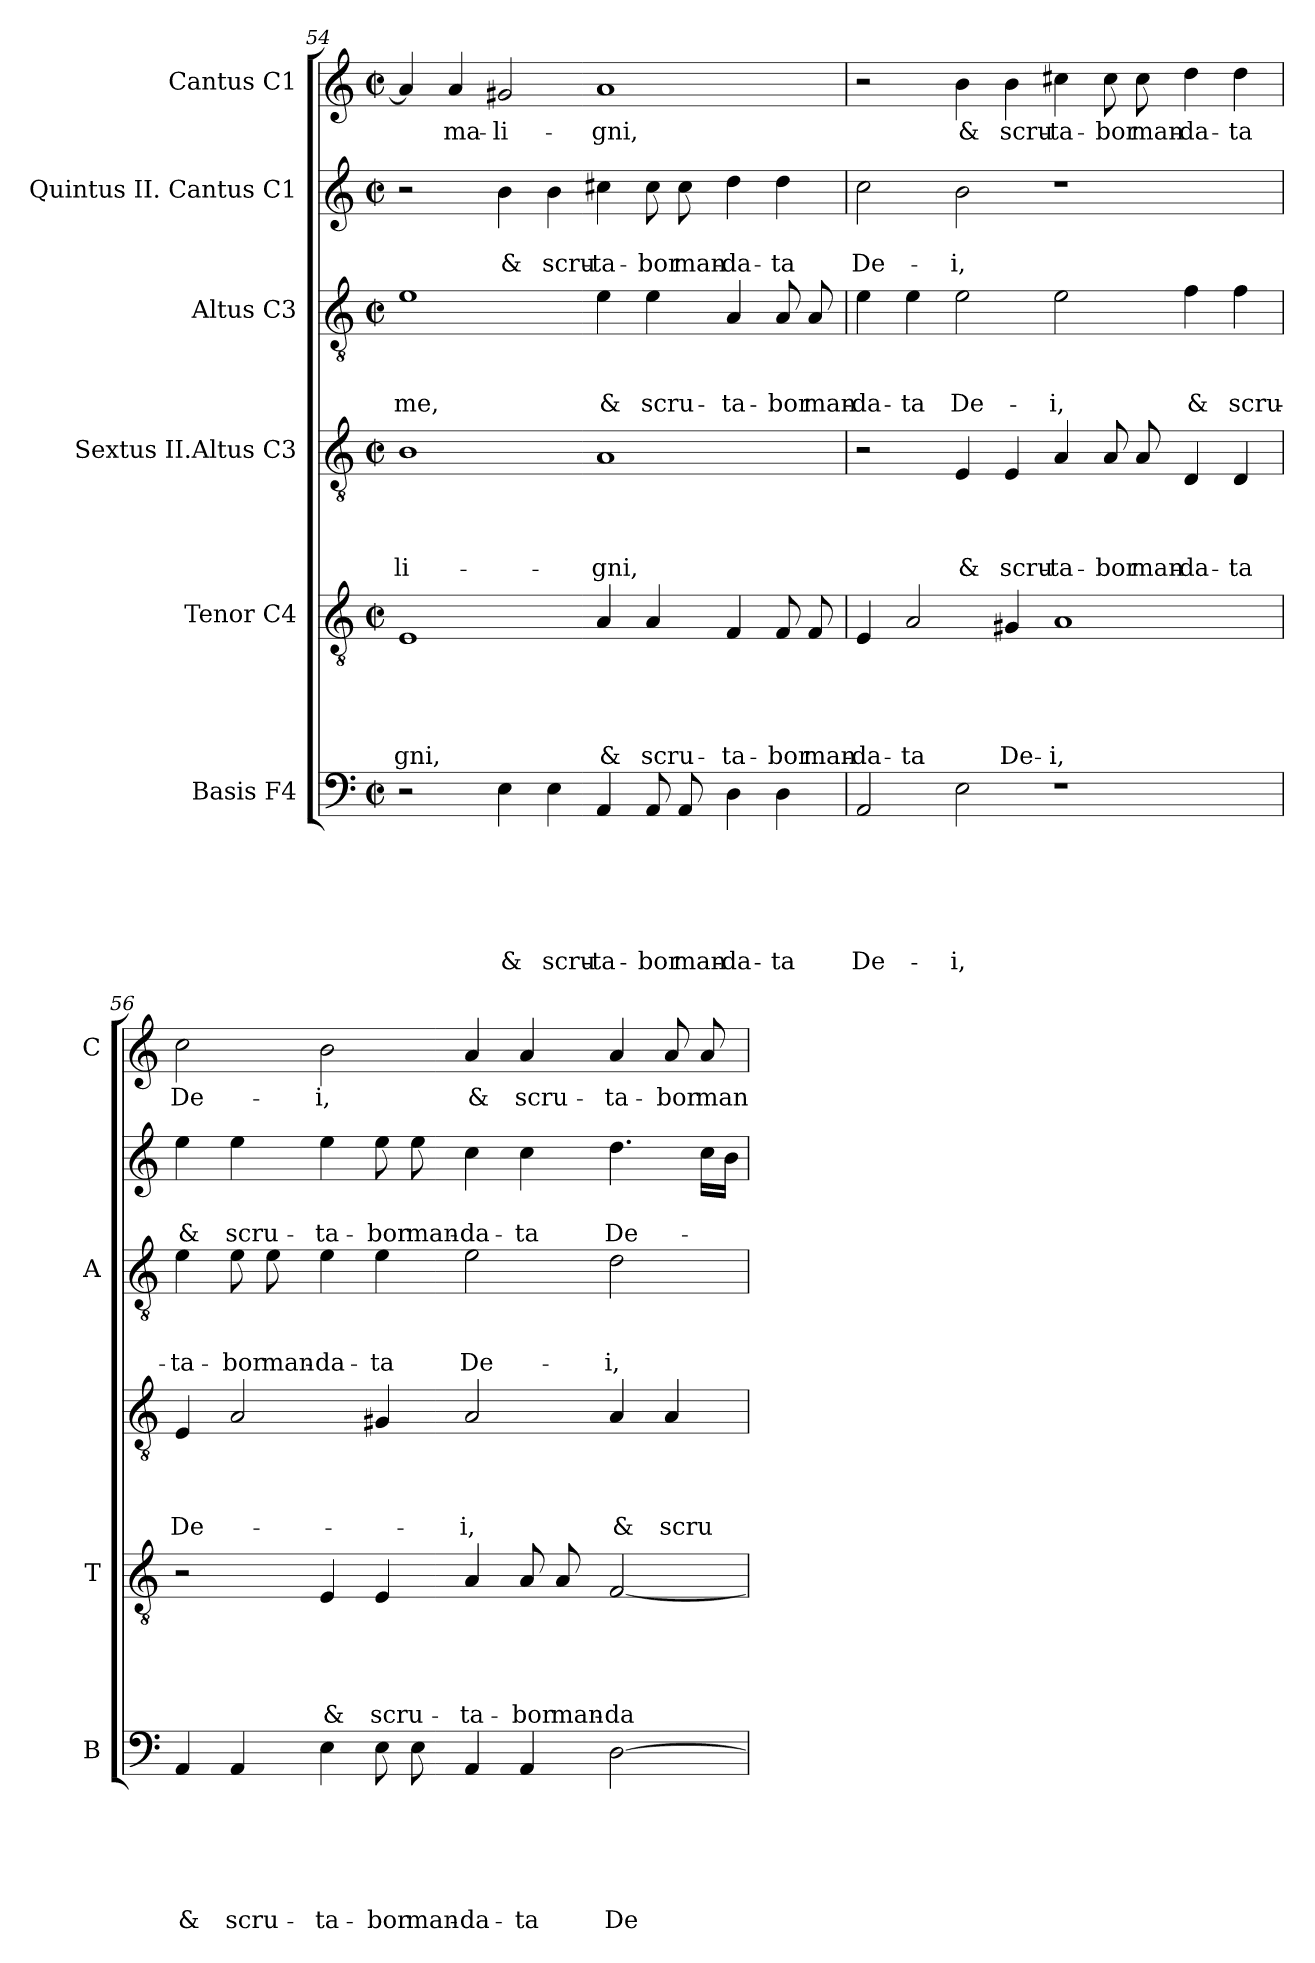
**kern	**text	**text	**text	**text	**text	**text	**kern	**text	**text	**text	**text	**text	**kern	**text	**text	**text	**text	**kern	**text	**text	**text	**kern	**text	**text	**kern	**text
*part6	*part6	*part6	*part6	*part6	*part6	*part6	*part5	*part5	*part5	*part5	*part5	*part5	*part4	*part4	*part4	*part4	*part4	*part3	*part3	*part3	*part3	*part2	*part2	*part2	*part1	*part1
*staff6	*staff6	*staff6	*staff6	*staff6	*staff6	*staff6	*staff5	*staff5	*staff5	*staff5	*staff5	*staff5	*staff4	*staff4	*staff4	*staff4	*staff4	*staff3	*staff3	*staff3	*staff3	*staff2	*staff2	*staff2	*staff1	*staff1
*I"Basis F4	*	*	*	*	*	*	*I"Tenor C4	*	*	*	*	*	*I"Sextus II.Altus C3	*	*	*	*	*I"Altus C3	*	*	*	*I"Quintus II. Cantus C1	*	*	*I"Cantus C1	*
*I'B	*	*	*	*	*	*	*I'T	*	*	*	*	*	*	*	*	*	*	*I'A	*	*	*	*	*	*	*I'C	*
!!LO:LB:g=z
*clefF4	*	*	*	*	*	*	*clefGv2	*	*	*	*	*	*clefGv2	*	*	*	*	*clefGv2	*	*	*	*clefG2	*	*	*clefG2	*
*k[]	*	*	*	*	*	*	*k[]	*	*	*	*	*	*k[]	*	*	*	*	*k[]	*	*	*	*k[]	*	*	*k[]	*
*C:	*	*	*	*	*	*	*C:	*	*	*	*	*	*C:	*	*	*	*	*C:	*	*	*	*C:	*	*	*C:	*
*M2/2	*	*	*	*	*	*	*M2/2	*	*	*	*	*	*M2/2	*	*	*	*	*M2/2	*	*	*	*M2/2	*	*	*M2/2	*
*met(c|)	*	*	*	*	*	*	*met(c|)	*	*	*	*	*	*met(c|)	*	*	*	*	*met(c|)	*	*	*	*met(c|)	*	*	*met(c|)	*
=54	=54	=54	=54	=54	=54	=54	=54	=54	=54	=54	=54	=54	=54	=54	=54	=54	=54	=54	=54	=54	=54	=54	=54	=54	=54	=54
2r	.	.	.	.	.	.	1E	.	.	.	.	-gni,	1B	.	.	.	-li-	1e	.	.	me,	2r	.	.	4a/]	.
.	.	.	.	.	.	.	.	.	.	.	.	.	.	.	.	.	.	.	.	.	.	.	.	.	4a/	ma-
4E\	.	.	.	.	.	&	.	.	.	.	.	.	.	.	.	.	.	.	.	.	.	4b\	.	&	2g#X/	-li-
4E\	.	.	.	.	.	scru-	.	.	.	.	.	.	.	.	.	.	.	.	.	.	.	4b\	.	scru-	.	.
4AA/	.	.	.	.	.	-ta-	4A/	.	.	.	.	&	1A	.	.	.	-gni,	4e\	.	.	&	4cc#X\	.	-ta-	1a	-gni,
8AA/	.	.	.	.	.	-bor	4A/	.	.	.	.	scru-	.	.	.	.	.	4e\	.	.	scru-	8cc#\	.	-bor	.	.
8AA/	.	.	.	.	.	man-	.	.	.	.	.	.	.	.	.	.	.	.	.	.	.	8cc#\	.	man-	.	.
4D\	.	.	.	.	.	-da-	4F/	.	.	.	.	-ta-	.	.	.	.	.	4A/	.	.	-ta-	4dd\	.	-da-	.	.
4D\	.	.	.	.	.	-ta	8F/	.	.	.	.	-bor	.	.	.	.	.	8A/	.	.	-bor	4dd\	.	-ta	.	.
.	.	.	.	.	.	.	8F/	.	.	.	.	man-	.	.	.	.	.	8A/	.	.	man-	.	.	.	.	.
=55	=55	=55	=55	=55	=55	=55	=55	=55	=55	=55	=55	=55	=55	=55	=55	=55	=55	=55	=55	=55	=55	=55	=55	=55	=55	=55
2AA/	.	.	.	.	.	De-	4E/	.	.	.	.	-da-	2r	.	.	.	.	4e\	.	.	-da-	2cc\	.	De-	2r	.
.	.	.	.	.	.	.	2A/	.	.	.	.	-ta	.	.	.	.	.	4e\	.	.	-ta	.	.	.	.	.
2E\	.	.	.	.	.	-i,	.	.	.	.	.	.	4E/	.	.	.	&	2e\	.	.	De-	2b\	.	-i,	4b\	&
.	.	.	.	.	.	.	4G#X/	.	.	.	.	De-	4E/	.	.	.	scru-	.	.	.	.	.	.	.	4b\	scru-
1r	.	.	.	.	.	.	1A	.	.	.	.	-i,	4A/	.	.	.	-ta-	2e\	.	.	-i,	1r	.	.	4cc#X\	-ta-
.	.	.	.	.	.	.	.	.	.	.	.	.	8A/	.	.	.	-bor	.	.	.	.	.	.	.	8cc#\	-bor
.	.	.	.	.	.	.	.	.	.	.	.	.	8A/	.	.	.	man-	.	.	.	.	.	.	.	8cc#\	man-
.	.	.	.	.	.	.	.	.	.	.	.	.	4D/	.	.	.	-da-	4f\	.	.	&	.	.	.	4dd\	-da-
.	.	.	.	.	.	.	.	.	.	.	.	.	4D/	.	.	.	-ta	4f\	.	.	scru-	.	.	.	4dd\	-ta
=56	=56	=56	=56	=56	=56	=56	=56	=56	=56	=56	=56	=56	=56	=56	=56	=56	=56	=56	=56	=56	=56	=56	=56	=56	=56	=56
4AA/	.	.	.	.	.	&	2r	.	.	.	.	.	4E/	.	.	.	De-	4e\	.	.	-ta-	4ee\	.	&	2cc\	De-
4AA/	.	.	.	.	.	scru-	.	.	.	.	.	.	2A/	.	.	.	.	8e\	.	.	-bor	4ee\	.	scru-	.	.
.	.	.	.	.	.	.	.	.	.	.	.	.	.	.	.	.	.	8e\	.	.	man-	.	.	.	.	.
4E\	.	.	.	.	.	-ta-	4E/	.	.	.	.	&	.	.	.	.	.	4e\	.	.	-da-	4ee\	.	-ta-	2b\	-i,
8E\	.	.	.	.	.	-bor	4E/	.	.	.	.	scru-	4G#X/	.	.	.	.	4e\	.	.	-ta	8ee\	.	-bor	.	.
8E\	.	.	.	.	.	man-	.	.	.	.	.	.	.	.	.	.	.	.	.	.	.	8ee\	.	man-	.	.
4AA/	.	.	.	.	.	-da-	4A/	.	.	.	.	-ta-	2A/	.	.	.	-i,	2e\	.	.	De-	4cc\	.	-da-	4a/	&
4AA/	.	.	.	.	.	-ta	8A/	.	.	.	.	-bor	.	.	.	.	.	.	.	.	.	4cc\	.	-ta	4a/	scru-
.	.	.	.	.	.	.	8A/	.	.	.	.	man-	.	.	.	.	.	.	.	.	.	.	.	.	.	.
[2D\	.	.	.	.	.	De-	[2F/	.	.	.	.	-da-	4A/	.	.	.	&	2d\	.	.	-i,	4.dd\	.	De-	4a/	-ta-
.	.	.	.	.	.	.	.	.	.	.	.	.	4A/	.	.	.	scru-	.	.	.	.	.	.	.	8a/	-bor
.	.	.	.	.	.	.	.	.	.	.	.	.	.	.	.	.	.	.	.	.	.	16cc\LL	.	.	8a/	man-
.	.	.	.	.	.	.	.	.	.	.	.	.	.	.	.	.	.	.	.	.	.	16b\JJ	.	.	.	.
=	=	=	=	=	=	=	=	=	=	=	=	=	=	=	=	=	=	=	=	=	=	=	=	=	=	=
*-	*-	*-	*-	*-	*-	*-	*-	*-	*-	*-	*-	*-	*-	*-	*-	*-	*-	*-	*-	*-	*-	*-	*-	*-	*-	*-
